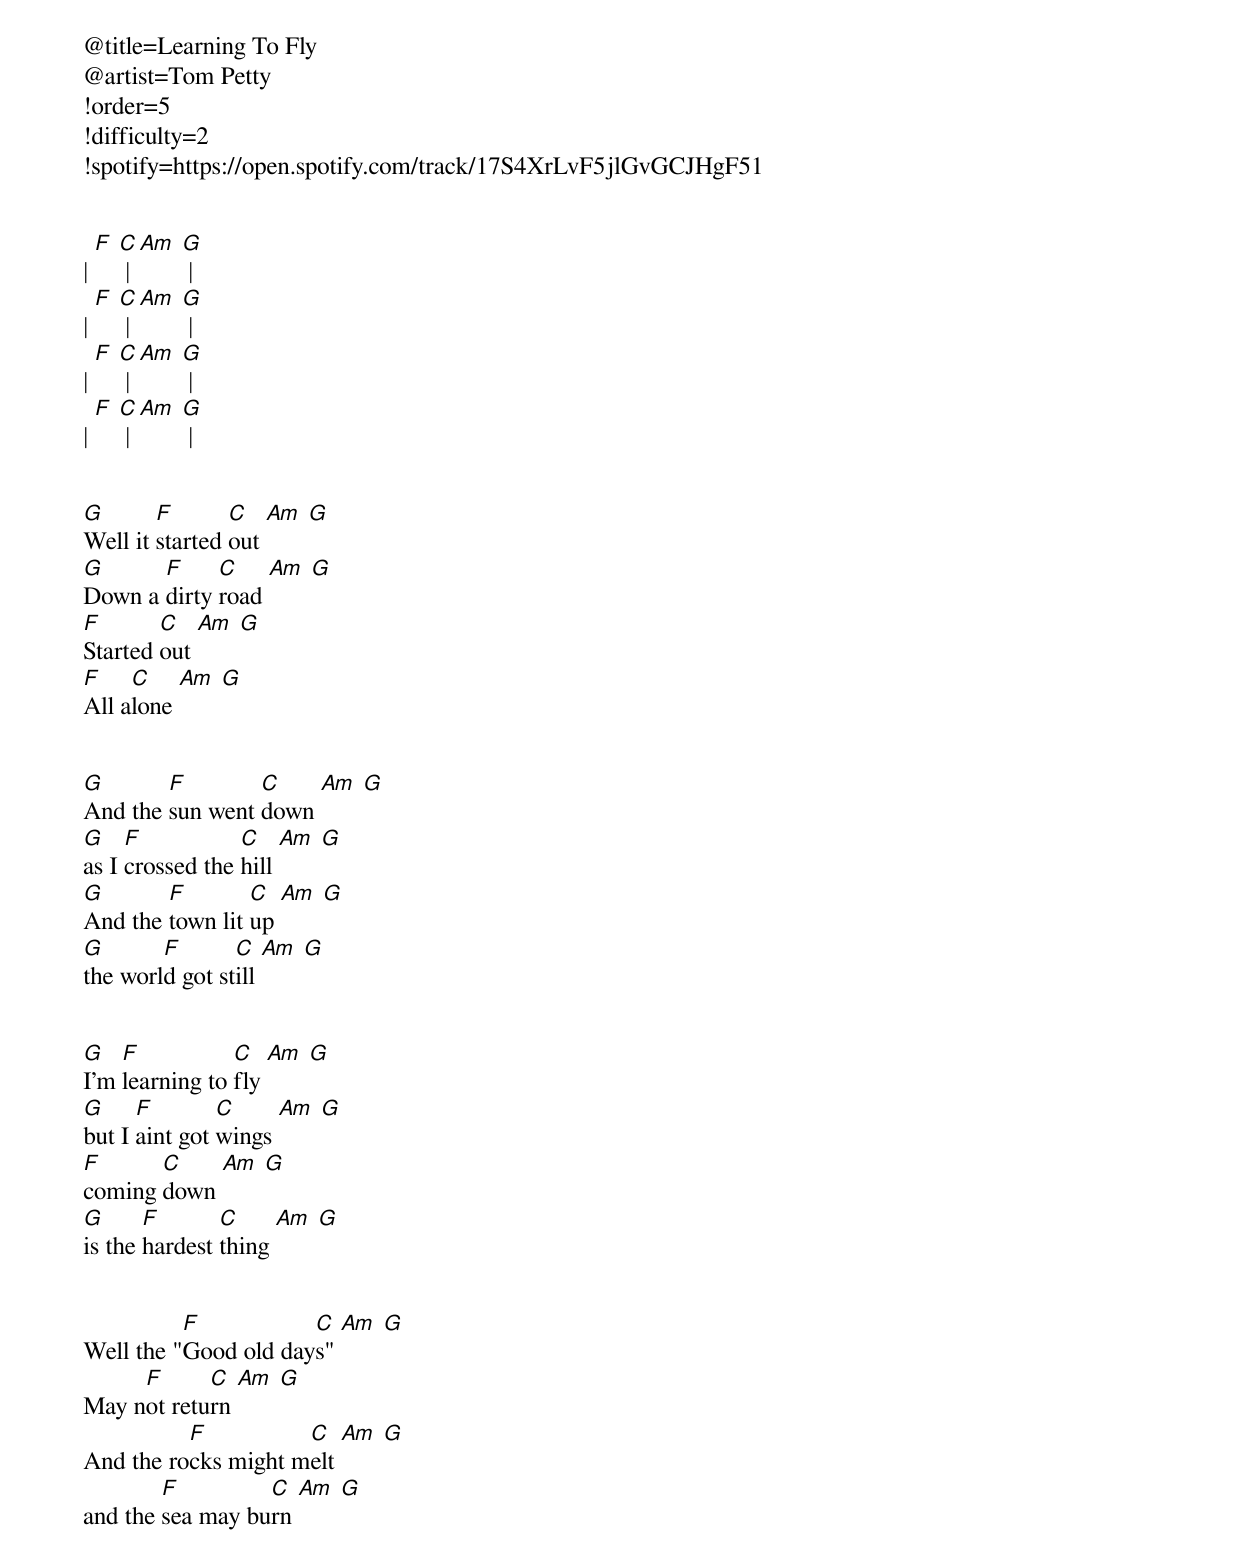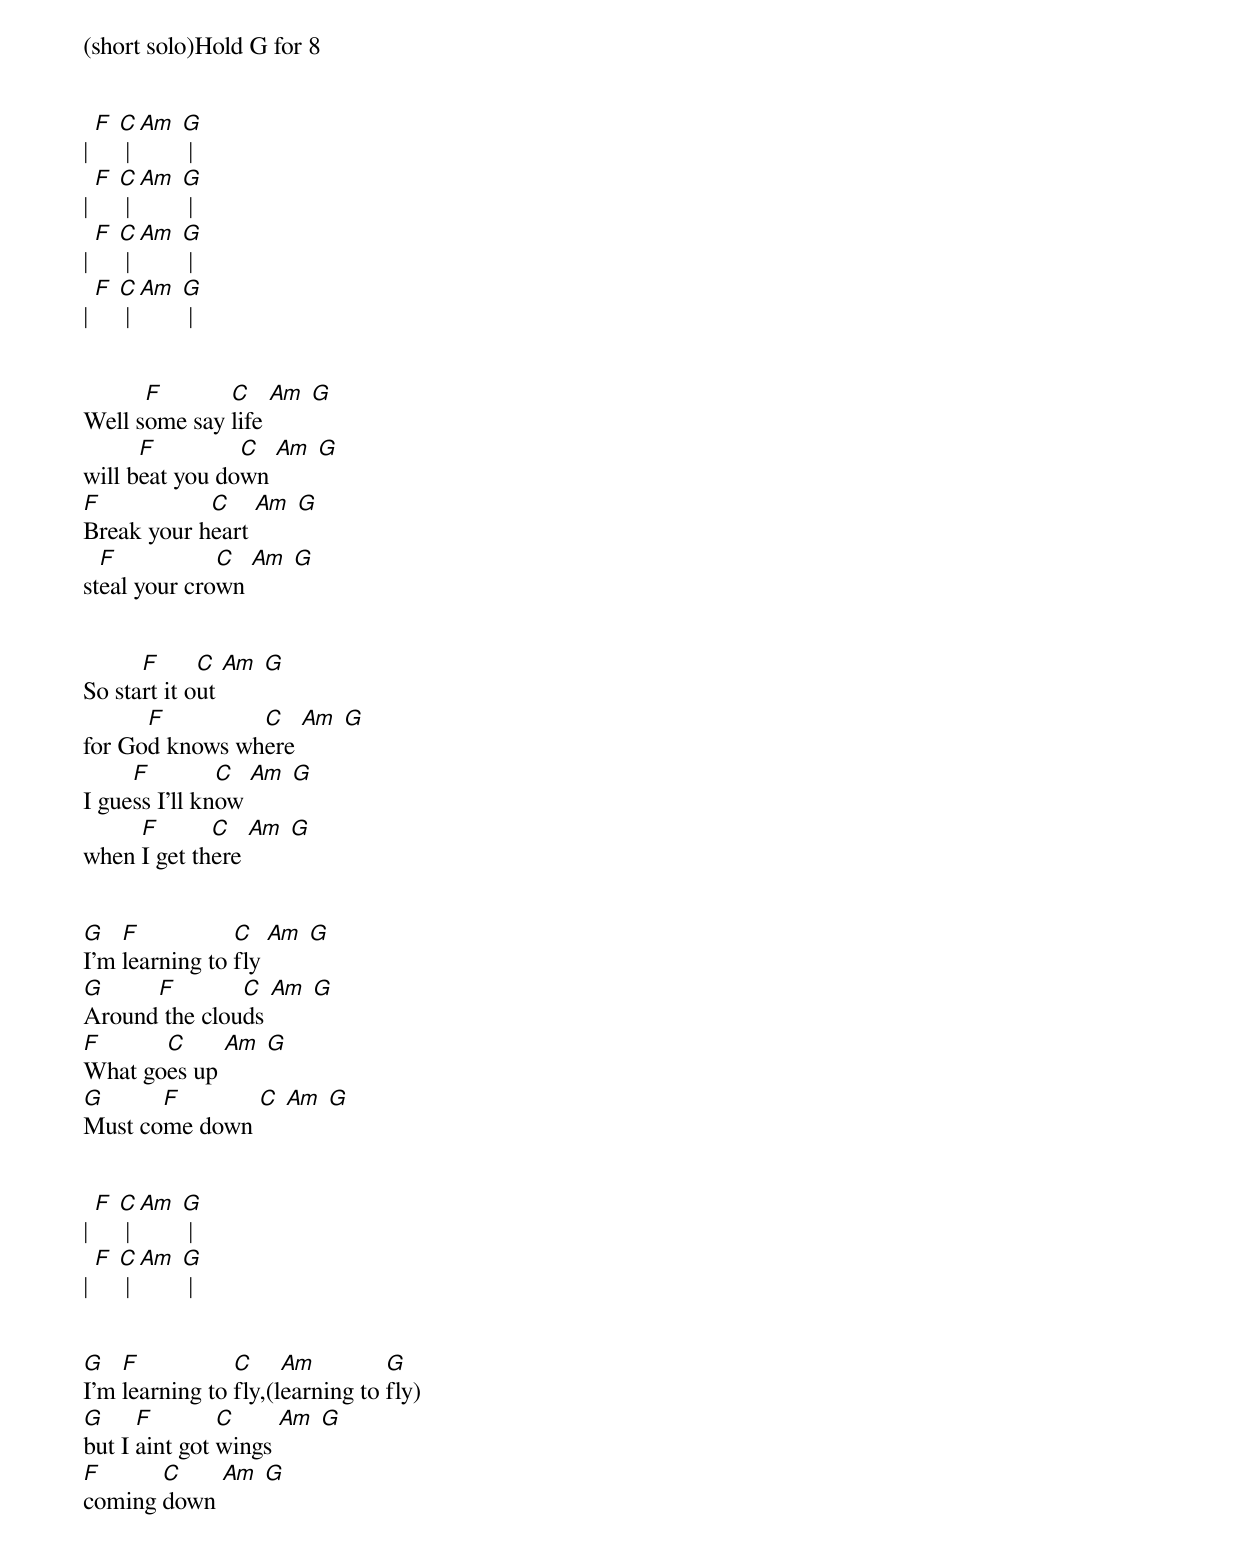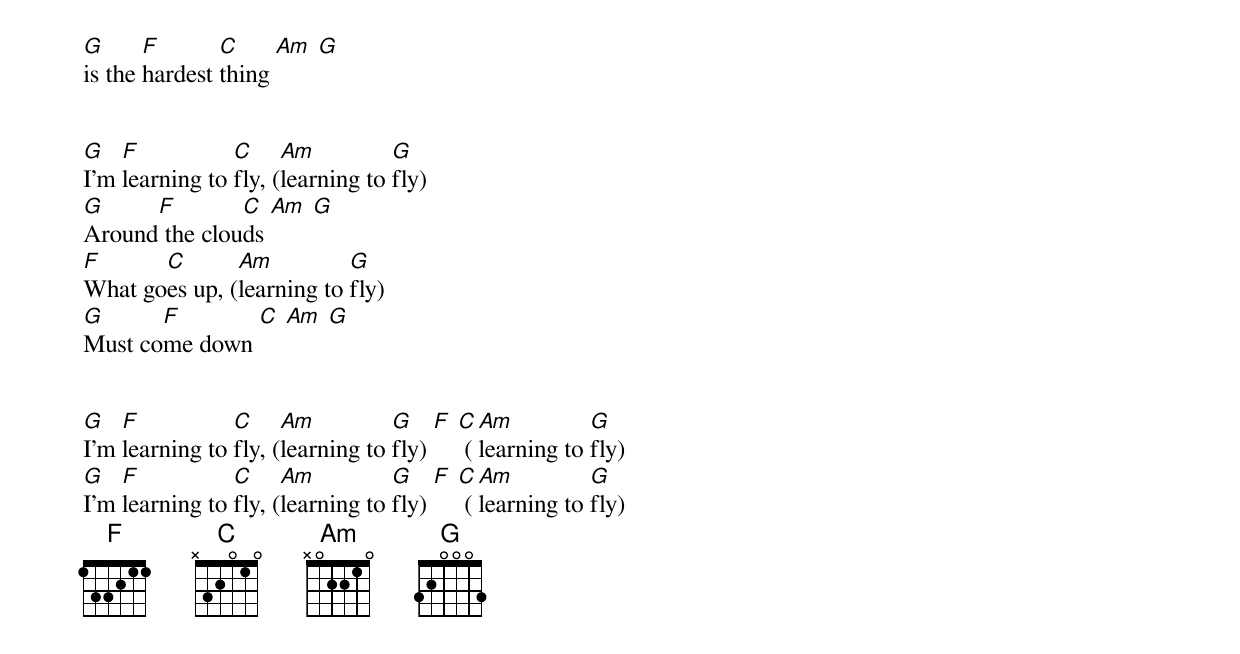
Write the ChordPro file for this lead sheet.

@title=Learning To Fly
@artist=Tom Petty
!order=5
!difficulty=2
!spotify=https://open.spotify.com/track/17S4XrLvF5jlGvGCJHgF51


| [F] [C] | [Am] [G] |
| [F] [C] | [Am] [G] |
| [F] [C] | [Am] [G] |
| [F] [C] | [Am] [G] |


[G]Well it [F]started [C]out [Am] [G]
[G]Down a [F]dirty [C]road [Am] [G]
[F]Started [C]out [Am] [G]
[F]All a[C]lone [Am] [G]


[G]And the [F]sun went [C]down [Am] [G]
[G]as I [F]crossed the [C]hill [Am] [G]
[G]And the [F]town lit [C]up [Am] [G]
[G]the worl[F]d got st[C]ill [Am] [G]


[G]I'm [F]learning to [C]fly [Am] [G]
[G]but I [F]aint got [C]wings [Am] [G]
[F]coming [C]down [Am] [G]
[G]is the [F]hardest [C]thing [Am] [G]


Well the "[F]Good old day[C]s" [Am] [G]
May n[F]ot retu[C]rn [Am] [G]
And the ro[F]cks might m[C]elt [Am] [G]
and the [F]sea may bu[C]rn [Am] [G]

(short solo)Hold G for 8


| [F] [C] | [Am] [G] |
| [F] [C] | [Am] [G] |
| [F] [C] | [Am] [G] |
| [F] [C] | [Am] [G] |


Well s[F]ome say [C]life [Am] [G]
will b[F]eat you do[C]wn [Am] [G]
[F]Break your h[C]eart [Am] [G]
st[F]eal your cro[C]wn [Am] [G]


So sta[F]rt it o[C]ut [Am] [G]
for Go[F]d knows wh[C]ere [Am] [G]
I gue[F]ss I'll kn[C]ow [Am] [G]
when [F]I get th[C]ere [Am] [G]


[G]I'm [F]learning to [C]fly [Am] [G]
[G]Around[F] the clou[C]ds [Am] [G]
[F]What go[C]es up [Am] [G]
[G]Must co[F]me down [C] [Am] [G]


| [F] [C] | [Am] [G] |
| [F] [C] | [Am] [G] |


[G]I'm [F]learning to [C]fly,(l[Am]earning to [G]fly)
[G]but I [F]aint got [C]wings [Am] [G]
[F]coming [C]down [Am] [G]
[G]is the [F]hardest [C]thing [Am] [G]


[G]I'm [F]learning to [C]fly, ([Am]learning to [G]fly)
[G]Around[F] the clou[C]ds [Am] [G]
[F]What go[C]es up, ([Am]learning to [G]fly)
[G]Must co[F]me down [C] [Am] [G]


[G]I'm [F]learning to [C]fly, ([Am]learning to [G]fly) [F] [C] ([Am]learning to [G]fly)
[G]I'm [F]learning to [C]fly, ([Am]learning to [G]fly) [F] [C] ([Am]learning to [G]fly)
